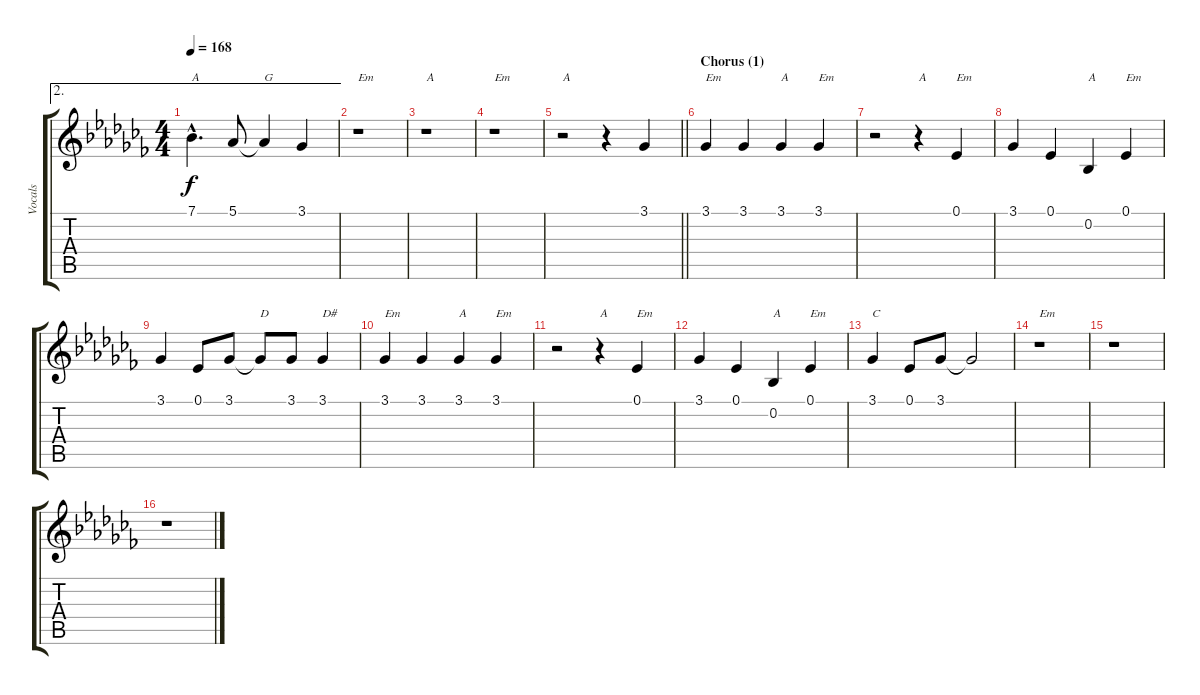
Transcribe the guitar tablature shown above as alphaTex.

\track ("Vocals" "Vocals") {instrument sopranosax}
\staff {score tabs}
\tuning (Eb4 Bb3 Gb3 Db3 Ab2 Eb2) {hide}
\ae 2
\ts (4 4)
\tempo 168
\clef g2
\ks abminor
7.1{hac}.4{d txt "A" dy f} 5.1.8 5.1{t}.4{txt "G"} 3.1.4 |
r.1{txt "Em"} |
r.1{txt "A"} |
r.1{txt "Em"} |
\barLineRight lightlight
r.2{txt "A"} r.4 3.1.4 |
\section ("" "Chorus (1)")
3.1.4{txt "Em"} 3.1.4 3.1.4{txt "A"} 3.1.4{txt "Em"} |
r.2 r.4{txt "A"} 0.1.4{txt "Em"} |
3.1.4 0.1.4 0.2.4{txt "A"} 0.1.4{txt "Em"} |
3.1.4 0.1.8 3.1.8 3.1{t}.8{txt "D"} 3.1.8 3.1.4{txt "D#"} |
3.1.4{txt "Em"} 3.1.4 3.1.4{txt "A"} 3.1.4{txt "Em"} |
r.2 r.4{txt "A"} 0.1.4{txt "Em"} |
3.1.4 0.1.4 0.2.4{txt "A"} 0.1.4{txt "Em"} |
3.1.4{txt "C"} 0.1.8 3.1.8 3.1{t}.2 |
r.1{txt "Em"} |
r.1 |
r.1
